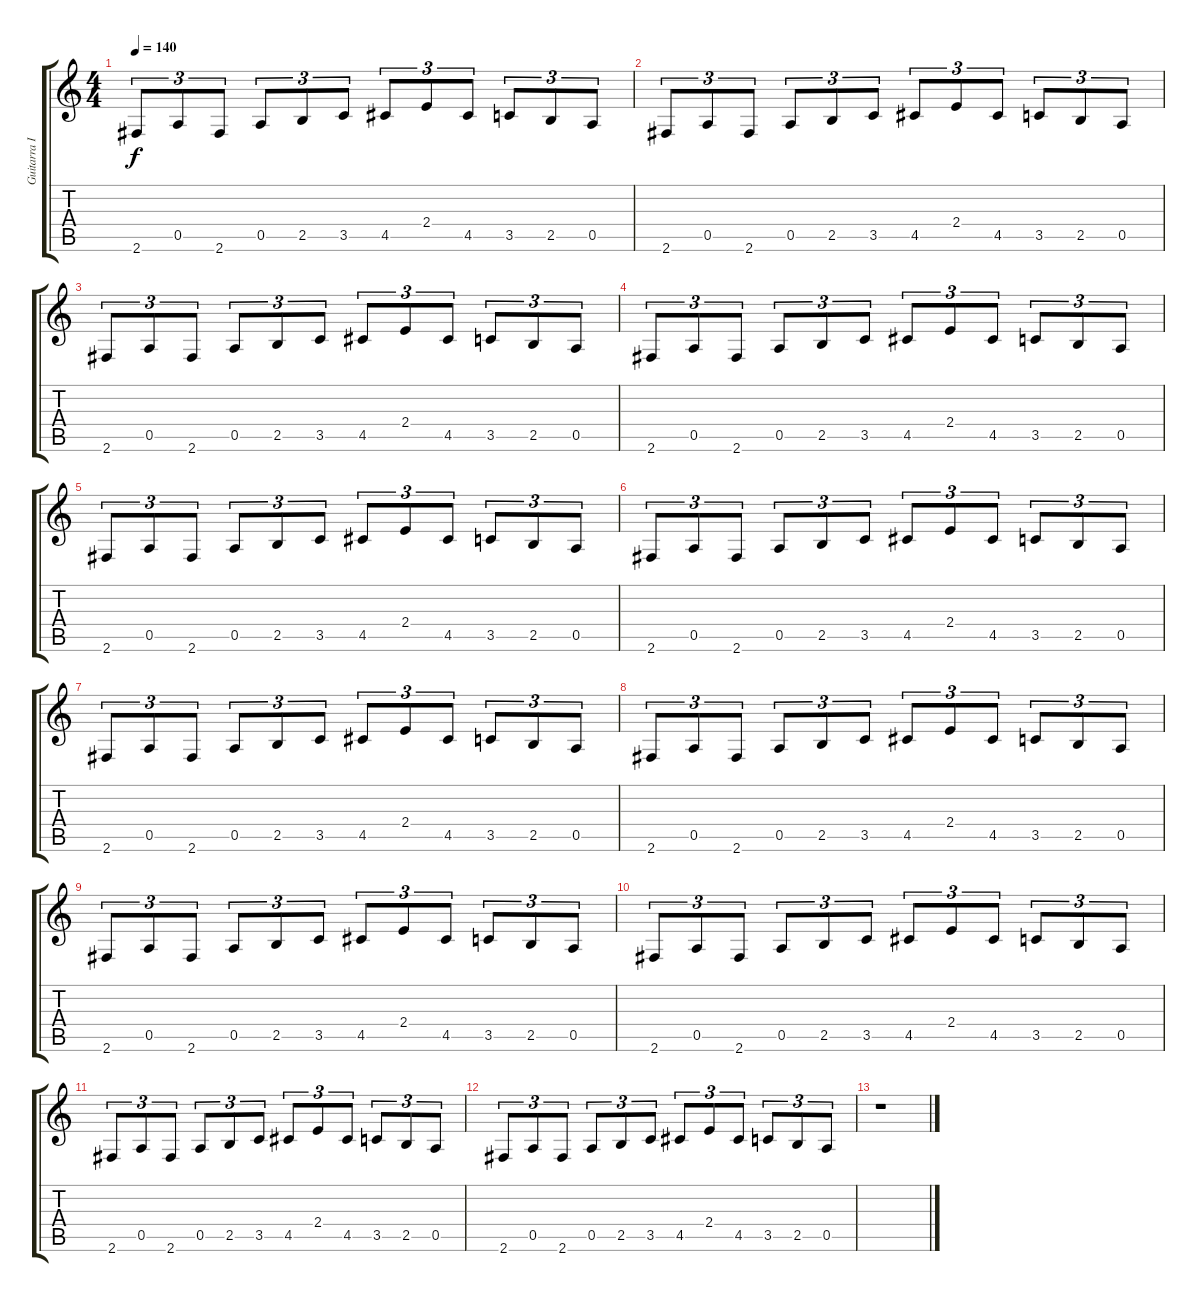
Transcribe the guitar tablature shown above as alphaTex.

\track ("Guitarra II" "Guitarra I") {instrument distortionguitar}
\staff {score tabs}
\tuning (E4 B3 G3 D3 A2 E2) {hide}
\ts (4 4)
\tempo 140
\clef g2
\ks c
2.6.8{tu (3 2) dy f} 0.5.8{tu (3 2)} 2.6.8{tu (3 2)} 0.5.8{tu (3 2)} 2.5.8{tu (3 2)} 3.5.8{tu (3 2)} 4.5.8{tu (3 2)} 2.4.8{tu (3 2)} 4.5.8{tu (3 2)} 3.5.8{tu (3 2)} 2.5.8{tu (3 2)} 0.5.8{tu (3 2)} |
2.6.8{tu (3 2)} 0.5.8{tu (3 2)} 2.6.8{tu (3 2)} 0.5.8{tu (3 2)} 2.5.8{tu (3 2)} 3.5.8{tu (3 2)} 4.5.8{tu (3 2)} 2.4.8{tu (3 2)} 4.5.8{tu (3 2)} 3.5.8{tu (3 2)} 2.5.8{tu (3 2)} 0.5.8{tu (3 2)} |
2.6.8{tu (3 2)} 0.5.8{tu (3 2)} 2.6.8{tu (3 2)} 0.5.8{tu (3 2)} 2.5.8{tu (3 2)} 3.5.8{tu (3 2)} 4.5.8{tu (3 2)} 2.4.8{tu (3 2)} 4.5.8{tu (3 2)} 3.5.8{tu (3 2)} 2.5.8{tu (3 2)} 0.5.8{tu (3 2)} |
2.6.8{tu (3 2)} 0.5.8{tu (3 2)} 2.6.8{tu (3 2)} 0.5.8{tu (3 2)} 2.5.8{tu (3 2)} 3.5.8{tu (3 2)} 4.5.8{tu (3 2)} 2.4.8{tu (3 2)} 4.5.8{tu (3 2)} 3.5.8{tu (3 2)} 2.5.8{tu (3 2)} 0.5.8{tu (3 2)} |
2.6.8{tu (3 2)} 0.5.8{tu (3 2)} 2.6.8{tu (3 2)} 0.5.8{tu (3 2)} 2.5.8{tu (3 2)} 3.5.8{tu (3 2)} 4.5.8{tu (3 2)} 2.4.8{tu (3 2)} 4.5.8{tu (3 2)} 3.5.8{tu (3 2)} 2.5.8{tu (3 2)} 0.5.8{tu (3 2)} |
2.6.8{tu (3 2)} 0.5.8{tu (3 2)} 2.6.8{tu (3 2)} 0.5.8{tu (3 2)} 2.5.8{tu (3 2)} 3.5.8{tu (3 2)} 4.5.8{tu (3 2)} 2.4.8{tu (3 2)} 4.5.8{tu (3 2)} 3.5.8{tu (3 2)} 2.5.8{tu (3 2)} 0.5.8{tu (3 2)} |
2.6.8{tu (3 2)} 0.5.8{tu (3 2)} 2.6.8{tu (3 2)} 0.5.8{tu (3 2)} 2.5.8{tu (3 2)} 3.5.8{tu (3 2)} 4.5.8{tu (3 2)} 2.4.8{tu (3 2)} 4.5.8{tu (3 2)} 3.5.8{tu (3 2)} 2.5.8{tu (3 2)} 0.5.8{tu (3 2)} |
2.6.8{tu (3 2)} 0.5.8{tu (3 2)} 2.6.8{tu (3 2)} 0.5.8{tu (3 2)} 2.5.8{tu (3 2)} 3.5.8{tu (3 2)} 4.5.8{tu (3 2)} 2.4.8{tu (3 2)} 4.5.8{tu (3 2)} 3.5.8{tu (3 2)} 2.5.8{tu (3 2)} 0.5.8{tu (3 2)} |
2.6.8{tu (3 2) volume 13} 0.5.8{tu (3 2) volume 13} 2.6.8{tu (3 2) volume 12} 0.5.8{tu (3 2) volume 12} 2.5.8{tu (3 2) volume 12} 3.5.8{tu (3 2) volume 12} 4.5.8{tu (3 2) volume 11} 2.4.8{tu (3 2) volume 11} 4.5.8{tu (3 2) volume 11} 3.5.8{tu (3 2) volume 10} 2.5.8{tu (3 2) volume 10} 0.5.8{tu (3 2) volume 10} |
2.6.8{tu (3 2) volume 10} 0.5.8{tu (3 2) volume 9} 2.6.8{tu (3 2) volume 9} 0.5.8{tu (3 2) volume 9} 2.5.8{tu (3 2) volume 9} 3.5.8{tu (3 2) volume 8} 4.5.8{tu (3 2) volume 8} 2.4.8{tu (3 2) volume 8} 4.5.8{tu (3 2) volume 8} 3.5.8{tu (3 2) volume 7} 2.5.8{tu (3 2) volume 7} 0.5.8{tu (3 2) volume 7} |
2.6.8{tu (3 2) volume 6} 0.5.8{tu (3 2) volume 6} 2.6.8{tu (3 2) volume 6} 0.5.8{tu (3 2) volume 6} 2.5.8{tu (3 2) volume 5} 3.5.8{tu (3 2) volume 5} 4.5.8{tu (3 2) volume 5} 2.4.8{tu (3 2) volume 5} 4.5.8{tu (3 2) volume 4} 3.5.8{tu (3 2) volume 4} 2.5.8{tu (3 2) volume 4} 0.5.8{tu (3 2) volume 4} |
2.6.8{tu (3 2) volume 3} 0.5.8{tu (3 2) volume 3} 2.6.8{tu (3 2) volume 3} 0.5.8{tu (3 2) volume 2} 2.5.8{tu (3 2) volume 2} 3.5.8{tu (3 2) volume 2} 4.5.8{tu (3 2) volume 2} 2.4.8{tu (3 2) volume 1} 4.5.8{tu (3 2) volume 1} 3.5.8{tu (3 2) volume 1} 2.5.8{tu (3 2) volume 1} 0.5.8{tu (3 2) volume 0} |
r.1
